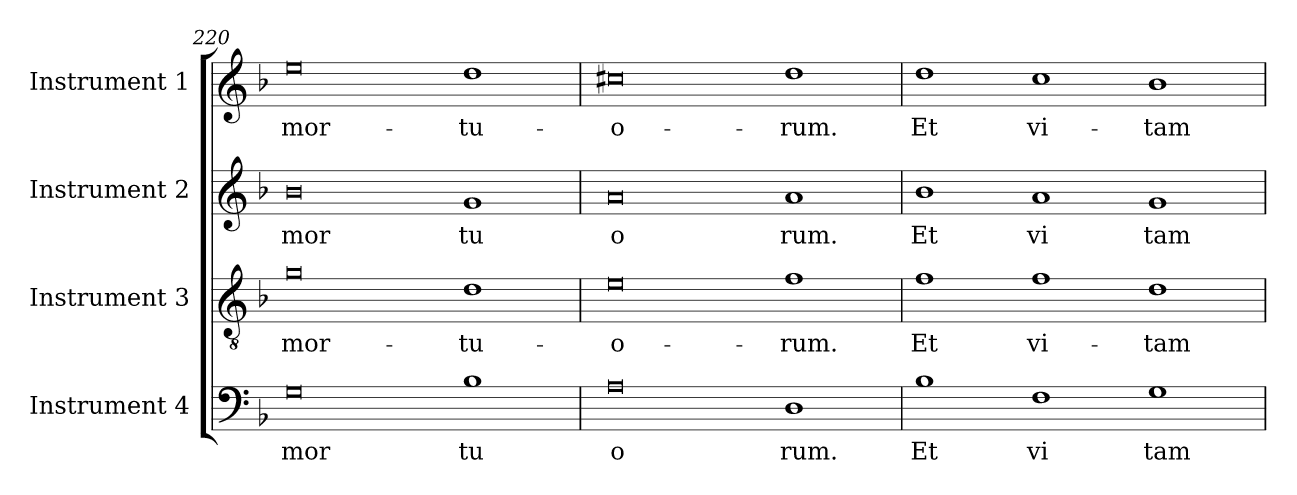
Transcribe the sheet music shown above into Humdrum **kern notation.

**kern	**text	**kern	**text	**kern	**text	**kern	**text
*part4	*part4	*part3	*part3	*part2	*part2	*part1	*part1
*staff4	*staff4	*staff3	*staff3	*staff2	*staff2	*staff1	*staff1
*I"Instrument 4	*	*I"Instrument 3	*	*I"Instrument 2	*	*I"Instrument 1	*
*clefF4	*	*clefGv2	*	*clefG2	*	*clefG2	*
*k[b-]	*	*k[b-]	*	*k[b-]	*	*k[b-]	*
*F:	*	*F:	*	*F:	*	*F:	*
=220	=220	=220	=220	=220	=220	=220	=220
!	!LO:LY:b:cj	!	!LO:LY:b:cj	!	!LO:LY:b:cj	!	!LO:LY:b:cj
0G	mor	0g	mor-	0b-	mor	0ee	mor-
!	!LO:LY:b:cj	!	!LO:LY:b:cj	!	!LO:LY:b:cj	!	!LO:LY:b:cj
1B-	tu	1d	-tu-	1g	tu	1dd	-tu-
=221	=221	=221	=221	=221	=221	=221	=221
!	!LO:LY:b:cj	!	!LO:LY:b:cj	!	!LO:LY:b:cj	!	!LO:LY:b:cj
0A	o	0e	-o-	0a	o	0cc#X	-o-
!	!LO:LY:b:cj	!	!LO:LY:b:cj	!	!LO:LY:b:cj	!	!LO:LY:b:cj
1D	rum.	1f	-rum.	1a	rum.	1dd	-rum.
=222	=222	=222	=222	=222	=222	=222	=222
!	!LO:LY:b:cj	!	!LO:LY:b:cj	!	!LO:LY:b:cj	!	!LO:LY:b:cj
1B-	Et	1f	Et	1b-	Et	1dd	Et
!	!LO:LY:b:cj	!	!LO:LY:b:cj	!	!LO:LY:b:cj	!	!LO:LY:b:cj
1F	vi	1f	vi-	1a	vi	1cc	vi-
!	!LO:LY:b:cj	!	!LO:LY:b:cj	!	!LO:LY:b:cj	!	!LO:LY:b:cj
1G	tam	1d	-tam	1g	tam	1b-	-tam
=	=	=	=	=	=	=	=
*-	*-	*-	*-	*-	*-	*-	*-
